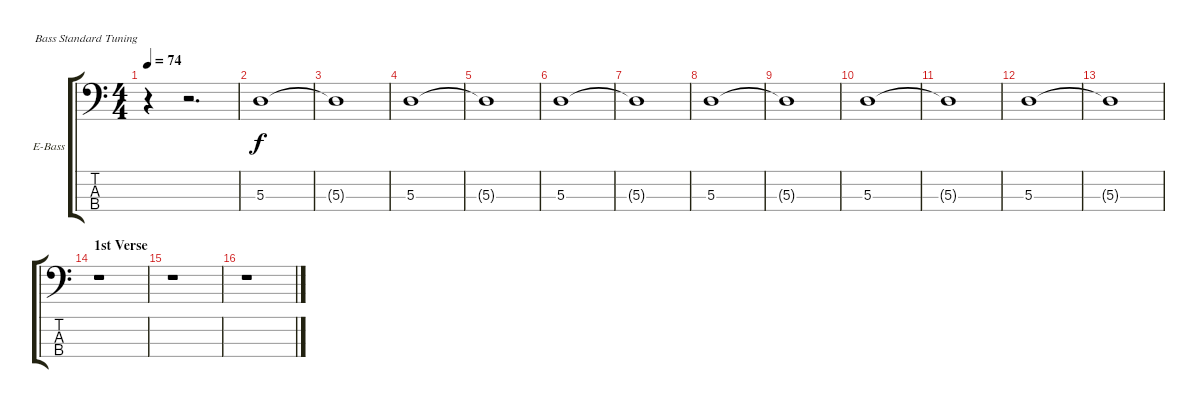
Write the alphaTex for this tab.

\bracketExtendMode groupsimilarinstruments
\firstSystemTrackNameOrientation horizontal
\otherSystemsTrackNameOrientation horizontal
\track ("Bass" "E-Bass") {instrument electricbassfinger}
\staff {score tabs}
\tuning (G2 D2 A1 E1)
\ts (4 4)
\tempo 74
\clef f4
\ks c
r.4{dy f instrument electricbassfinger} r.2{d} |
5.3.1 |
5.3{t}.1 |
5.3.1 |
5.3{t}.1 |
5.3.1 |
5.3{t}.1 |
5.3.1 |
5.3{t}.1 |
5.3.1 |
5.3{t}.1 |
5.3.1 |
5.3{t}.1 |
\section ("" "1st Verse")
r.1 |
r.1 |
r.1
